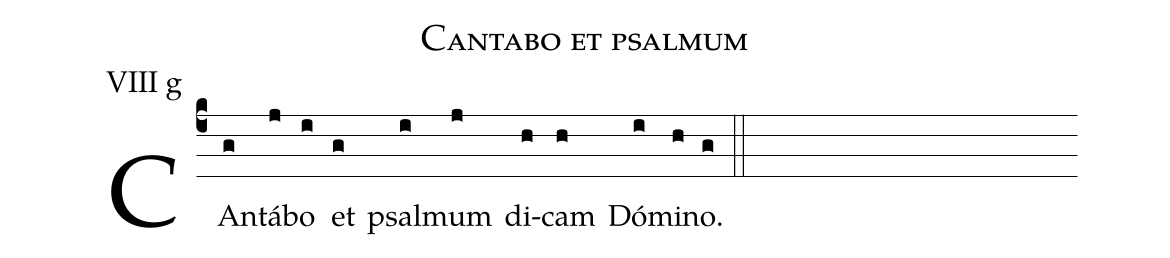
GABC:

name: Cantabo et psalmum;
annotation: VIII g;
mode: 8;
%%
(c4)
CAn(g)tá(j)bo(i) et(g) psal(i)mum(j) di(h)cam(h) Dó(i)mi(h)no.(g) (::)
